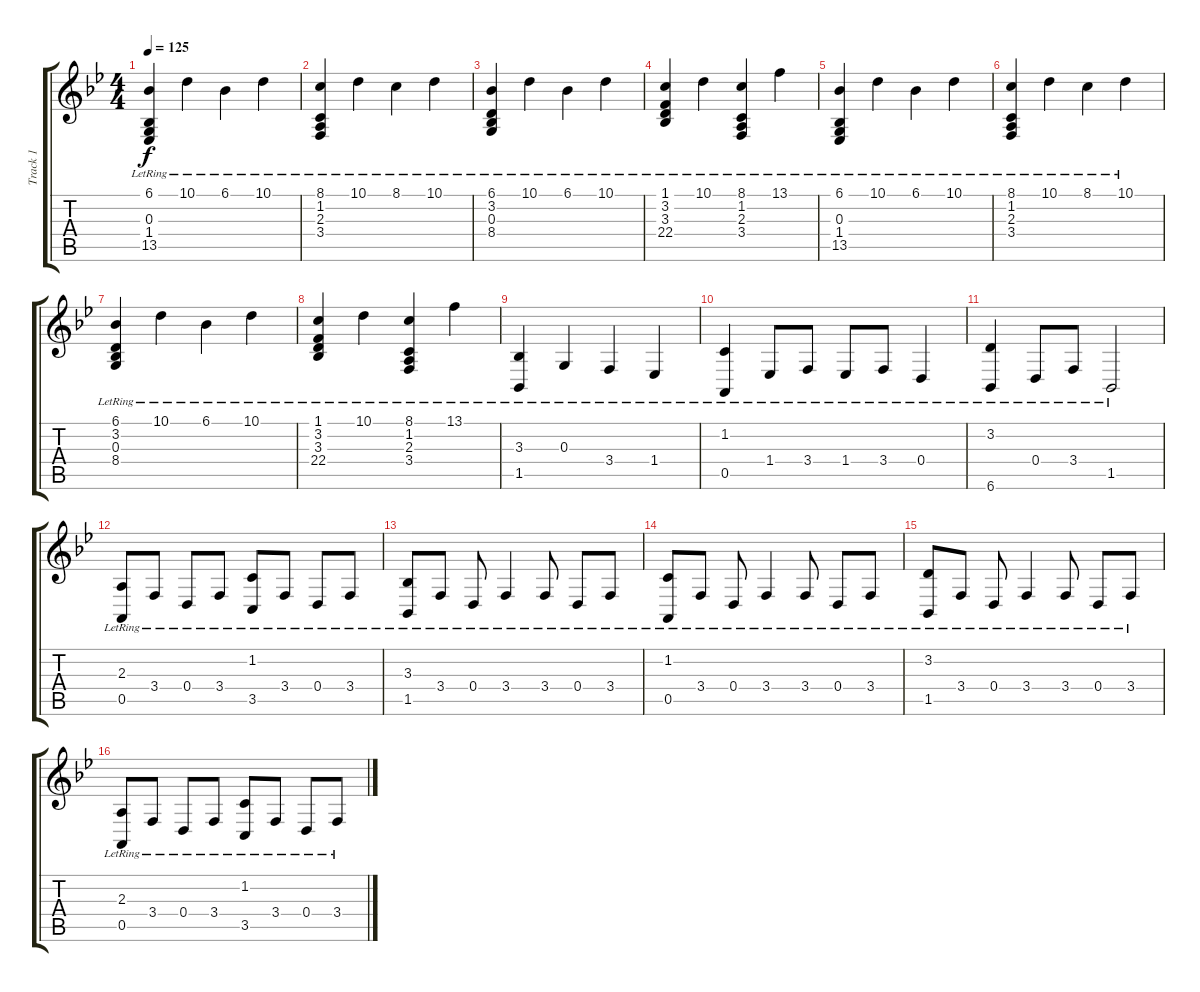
\track ("Track 1" "Track 1") {instrument acousticgrandpiano}
\staff {score tabs}
\tuning (E4 B3 G3 D3 A2 E2) {hide}
\ts (4 4)
\tempo 125
\clef g2
\ks bb
(6.1{lr} 0.3{lr} 1.4{lr} 13.5{lr}).4{dy f} 10.1{lr}.4 6.1{lr}.4 10.1{lr}.4 |
(8.1{lr} 1.2{lr} 2.3{lr} 3.4{lr}).4 10.1{lr}.4 8.1{lr}.4 10.1{lr}.4 |
(6.1{lr} 3.2{lr} 0.3{lr} 8.4{lr}).4 10.1{lr}.4 6.1{lr}.4 10.1{lr}.4 |
(1.1{lr} 3.2{lr} 3.3{lr} 22.4{lr}).4 10.1{lr}.4 (8.1{lr} 1.2{lr} 2.3{lr} 3.4{lr}).4 13.1{lr}.4 |
(6.1{lr} 0.3{lr} 1.4{lr} 13.5{lr}).4 10.1{lr}.4 6.1{lr}.4 10.1{lr}.4 |
(8.1{lr} 1.2{lr} 2.3{lr} 3.4{lr}).4 10.1{lr}.4 8.1{lr}.4 10.1{lr}.4 |
(6.1{lr} 3.2{lr} 0.3{lr} 8.4{lr}).4 10.1{lr}.4 6.1{lr}.4 10.1{lr}.4 |
(1.1{lr} 3.2{lr} 3.3{lr} 22.4{lr}).4 10.1{lr}.4 (8.1{lr} 1.2{lr} 2.3{lr} 3.4{lr}).4 13.1{lr}.4 |
(3.3{lr} 1.5{lr}).4 0.3{lr}.4 3.4{lr}.4 1.4{lr}.4 |
(1.2{lr} 0.5).4 1.4{lr}.8 3.4{lr}.8 1.4{lr}.8 3.4{lr}.8 0.4{lr}.4 |
(3.2{lr} 6.6{lr}).4 0.4{lr}.8 3.4{lr}.8 1.5{lr}.2 |
(2.3{lr} 0.5{lr}).8 3.4{lr}.8 0.4{lr}.8 3.4{lr}.8 (1.2{lr} 3.5{lr}).8 3.4{lr}.8 0.4{lr}.8 3.4{lr}.8 |
(3.3{lr} 1.5{lr}).8 3.4{lr}.8 0.4{lr}.8 3.4{lr}.4 3.4{lr}.8 0.4{lr}.8 3.4{lr}.8 |
(1.2{lr} 0.5{lr}).8 3.4{lr}.8 0.4{lr}.8 3.4{lr}.4 3.4{lr}.8 0.4{lr}.8 3.4{lr}.8 |
(3.2{lr} 1.5{lr}).8 3.4{lr}.8 0.4{lr}.8 3.4{lr}.4 3.4{lr}.8 0.4{lr}.8 3.4{lr}.8 |
(2.3{lr} 0.5{lr}).8 3.4{lr}.8 0.4{lr}.8 3.4{lr}.8 (1.2{lr} 3.5{lr}).8 3.4{lr}.8 0.4{lr}.8 3.4{lr}.8
